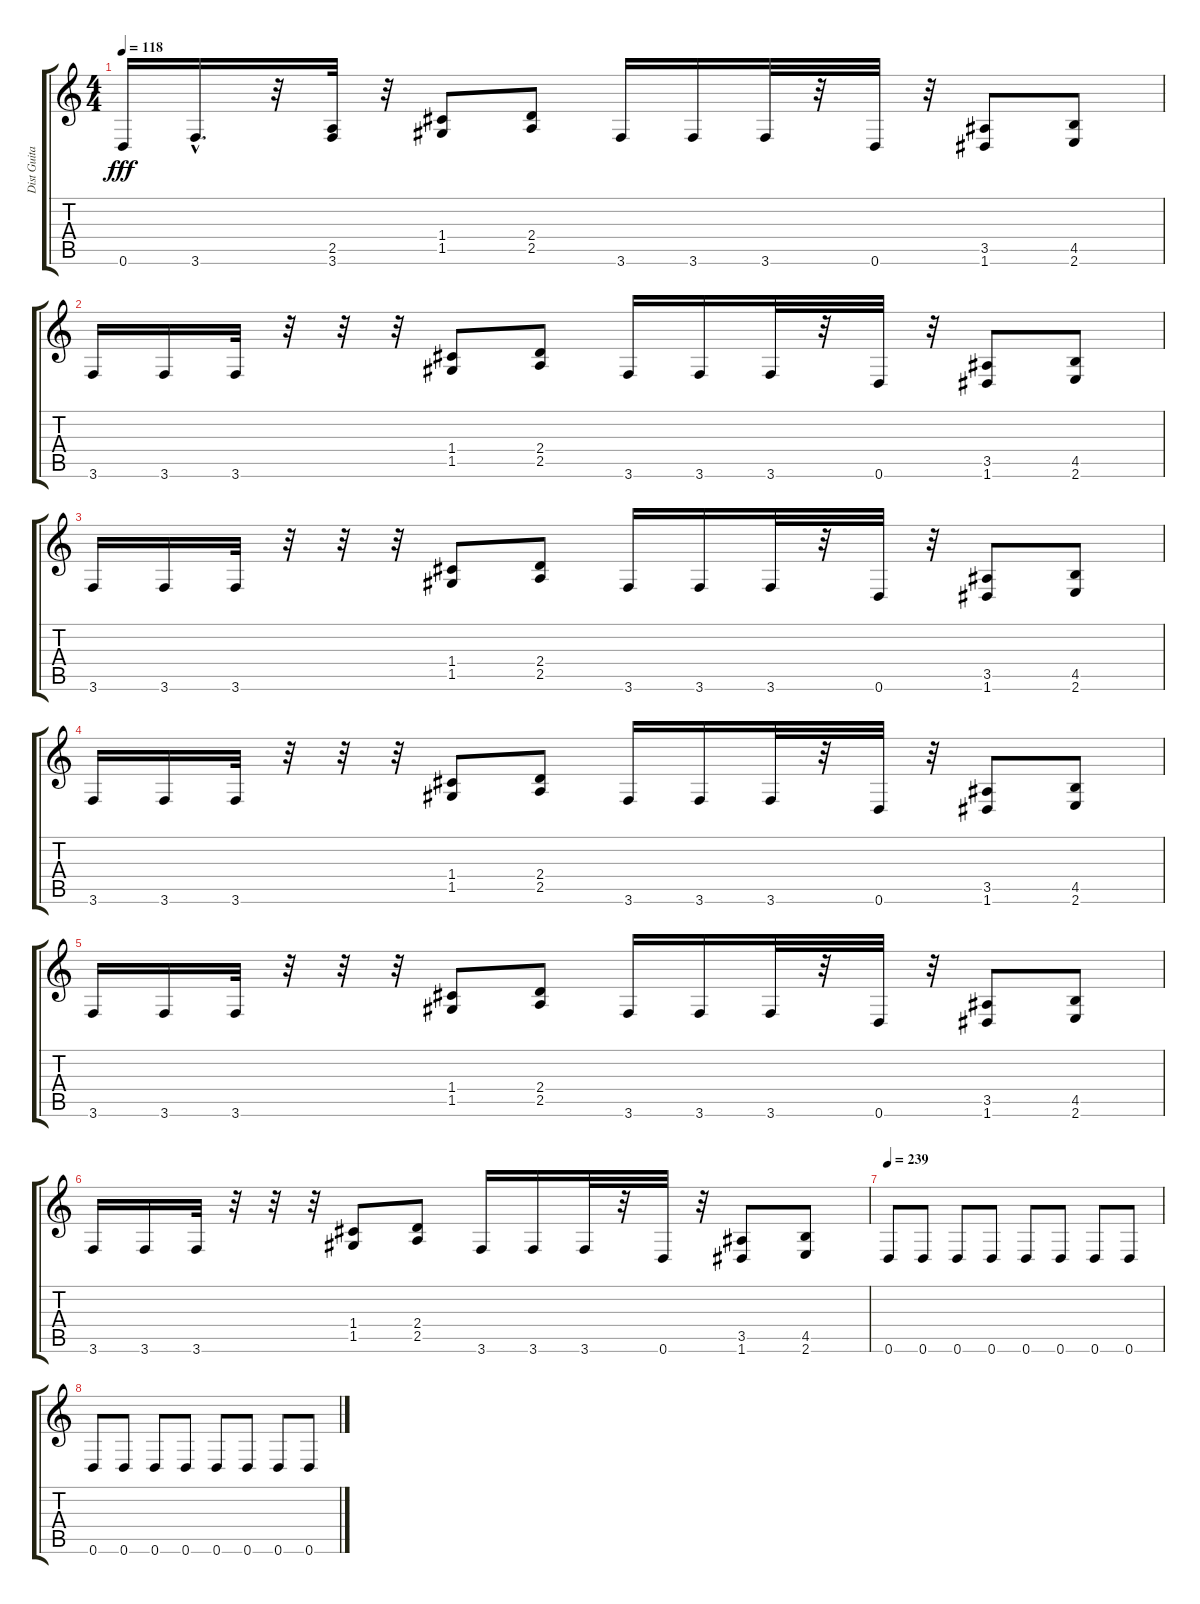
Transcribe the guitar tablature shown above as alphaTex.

\track ("Dist Guitar" "Dist Guita") {instrument distortionguitar}
\staff {score tabs}
\tuning (D4 A3 F3 C3 G2 D2) {hide}
\ts (4 4)
\tempo 118
\clef g2
\ks c
0.6.16{dy fff} 3.6{hac}.16{d} r.32 (2.5 3.6).32 r.32 (1.4 1.5).8 (2.4 2.5).8 3.6.16 3.6.16 3.6.32 r.32 0.6.32 r.32 (3.5 1.6).8 (4.5 2.6).8 |
3.6.16 3.6.16 3.6.32 r.32 r.32 r.32 (1.4 1.5).8 (2.4 2.5).8 3.6.16 3.6.16 3.6.32 r.32 0.6.32 r.32 (3.5 1.6).8 (4.5 2.6).8 |
3.6.16 3.6.16 3.6.32 r.32 r.32 r.32 (1.4 1.5).8 (2.4 2.5).8 3.6.16 3.6.16 3.6.32 r.32 0.6.32 r.32 (3.5 1.6).8 (4.5 2.6).8 |
3.6.16 3.6.16 3.6.32 r.32 r.32 r.32 (1.4 1.5).8 (2.4 2.5).8 3.6.16 3.6.16 3.6.32 r.32 0.6.32 r.32 (3.5 1.6).8 (4.5 2.6).8 |
3.6.16 3.6.16 3.6.32 r.32 r.32 r.32 (1.4 1.5).8 (2.4 2.5).8 3.6.16 3.6.16 3.6.32 r.32 0.6.32 r.32 (3.5 1.6).8 (4.5 2.6).8 |
3.6.16 3.6.16 3.6.32 r.32 r.32 r.32 (1.4 1.5).8 (2.4 2.5).8 3.6.16 3.6.16 3.6.32 r.32 0.6.32 r.32 (3.5 1.6).8 (4.5 2.6).8 |
\tempo 239
0.6.8 0.6.8 0.6.8 0.6.8 0.6.8 0.6.8 0.6.8 0.6.8 |
0.6.8 0.6.8 0.6.8 0.6.8 0.6.8 0.6.8 0.6.8 0.6.8
